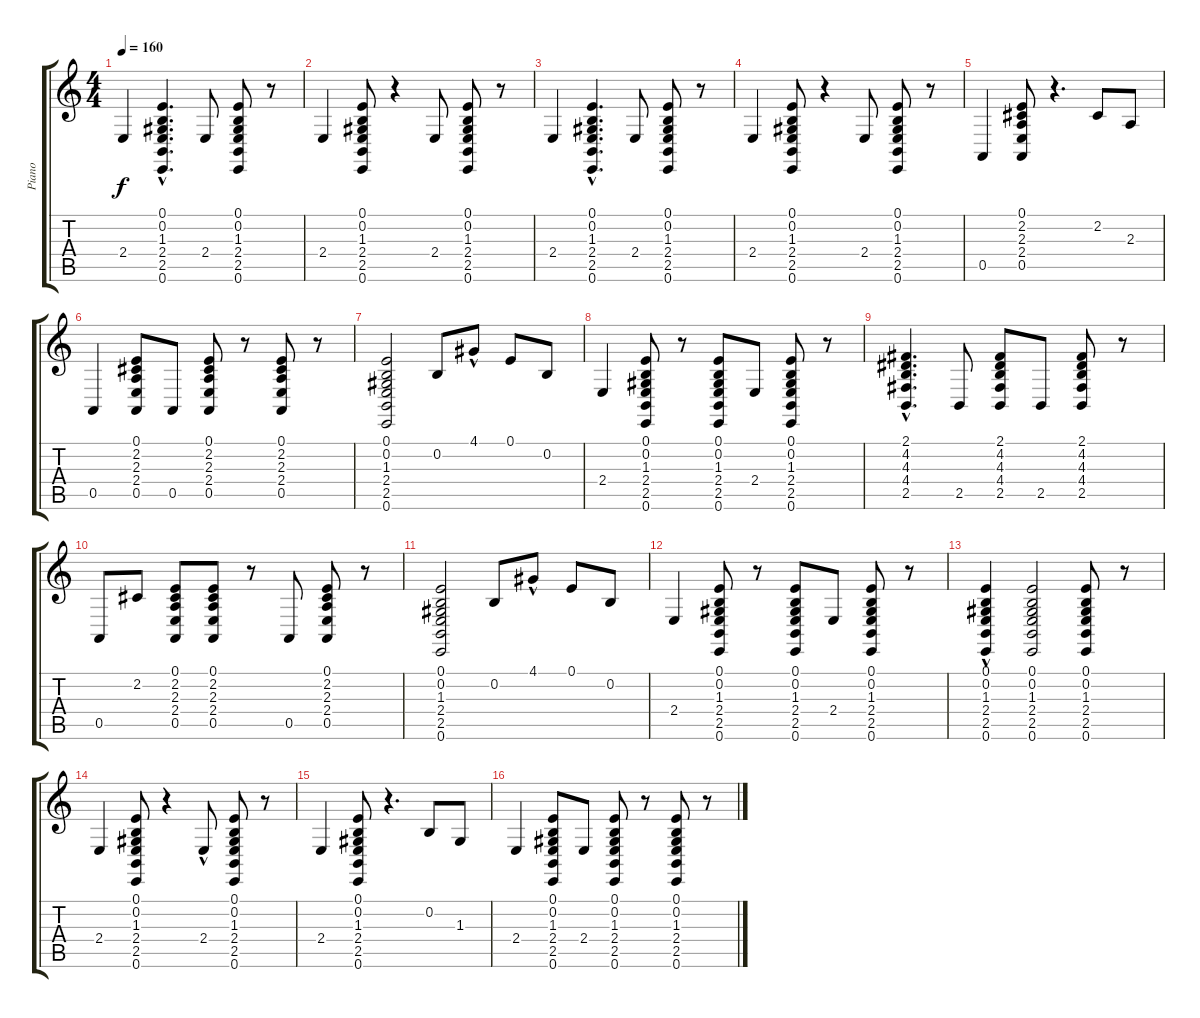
\track ("Piano   " "Piano   ") {instrument acousticgrandpiano}
\staff {score tabs}
\tuning (E4 B3 G3 D3 A2 E2) {hide}
\ts (4 4)
\tempo 160
\clef g2
\ks c
2.4.4{dy f} (0.1{hac} 0.2{hac} 1.3{hac} 2.4{hac} 2.5{hac} 0.6{hac}).4{d} 2.4.8 (0.1 0.2 1.3 2.4 2.5 0.6).8 r.8 |
2.4.4 (0.1 0.2 1.3 2.4 2.5 0.6).8 r.4 2.4.8 (0.1 0.2 1.3 2.4 2.5 0.6).8 r.8 |
2.4.4 (0.1{hac} 0.2{hac} 1.3{hac} 2.4{hac} 2.5{hac} 0.6{hac}).4{d} 2.4.8 (0.1 0.2 1.3 2.4 2.5 0.6).8 r.8 |
2.4.4 (0.1 0.2 1.3 2.4 2.5 0.6).8 r.4 2.4.8 (0.1 0.2 1.3 2.4 2.5 0.6).8 r.8 |
0.5.4 (0.1 2.2 2.3 2.4 0.5).8 r.4{d} 2.2.8 2.3.8 |
0.5.4 (0.1 2.2 2.3 2.4 0.5).8 0.5.8 (0.1 2.2 2.3 2.4 0.5).8 r.8 (0.1 2.2 2.3 2.4 0.5).8 r.8 |
(0.1 0.2 1.3 2.4 2.5 0.6).2 0.2.8 4.1{hac}.8 0.1.8 0.2.8 |
2.4.4 (0.1 0.2 1.3 2.4 2.5 0.6).8 r.8 (0.1 0.2 1.3 2.4 2.5 0.6).8 2.4.8 (0.1 0.2 1.3 2.4 2.5 0.6).8 r.8 |
(2.1{hac} 4.2{hac} 4.3{hac} 4.4{hac} 2.5).4{d} 2.5.8 (2.1 4.2 4.3 4.4 2.5).8 2.5.8 (2.1 4.2 4.3 4.4 2.5).8 r.8 |
0.5.8 2.2.8 (0.1 2.2 2.3 2.4 0.5).8 (0.1 2.2 2.3 2.4 0.5).8 r.8 0.5.8 (0.1 2.2 2.3 2.4 0.5).8 r.8 |
(0.1 0.2 1.3 2.4 2.5 0.6).2 0.2.8 4.1{hac}.8 0.1.8 0.2.8 |
2.4.4 (0.1 0.2 1.3 2.4 2.5 0.6).8 r.8 (0.1 0.2 1.3 2.4 2.5 0.6).8 2.4.8 (0.1 0.2 1.3 2.4 2.5 0.6).8 r.8 |
(0.1 0.2 1.3 2.4{hac} 2.5 0.6).4 (0.1 0.2 1.3 2.4 2.5 0.6).2 (0.1 0.2 1.3 2.4 2.5 0.6).8 r.8 |
2.4.4 (0.1 0.2 1.3 2.4 2.5 0.6).8 r.4 2.4{hac}.8 (0.1 0.2 1.3 2.4 2.5 0.6).8 r.8 |
2.4.4 (0.1 0.2 1.3 2.4 2.5 0.6).8 r.4{d} 0.2.8 1.3.8 |
2.4.4 (0.1 0.2 1.3 2.4 2.5 0.6).8 2.4.8 (0.1 0.2 1.3 2.4 2.5 0.6).8 r.8 (0.1 0.2 1.3 2.4 2.5 0.6).8 r.8
